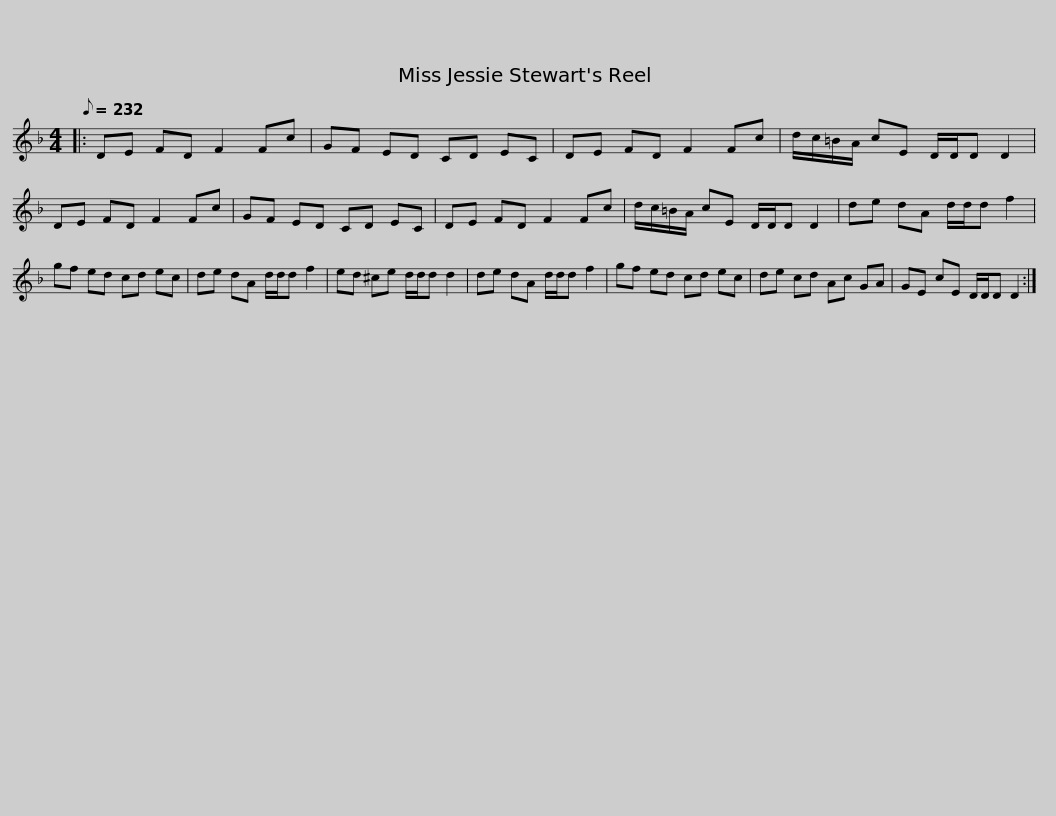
X:1
L:1/8
Q:1/8=232
M:4/4
I:linebreak $
K:Dmin
V:1 treble
V:1
|: DE FD F2 Fc | GF ED CD EC | DE FD F2 Fc | d/c/=B/A/ cE D/D/D D2 | DE FD F2 Fc |$ %5
 GF ED CD EC | DE FD F2 Fc | d/c/=B/A/ cE D/D/D D2 | de dA d/d/d f2 | gf ed cd ec |$ %10
 de dA d/d/d f2 | ed ^ce d/d/d d2 | de dA d/d/d f2 | gf ed cd ec | de cd Ac GA |$ %15
 GE cE D/D/D D2 :| %16
